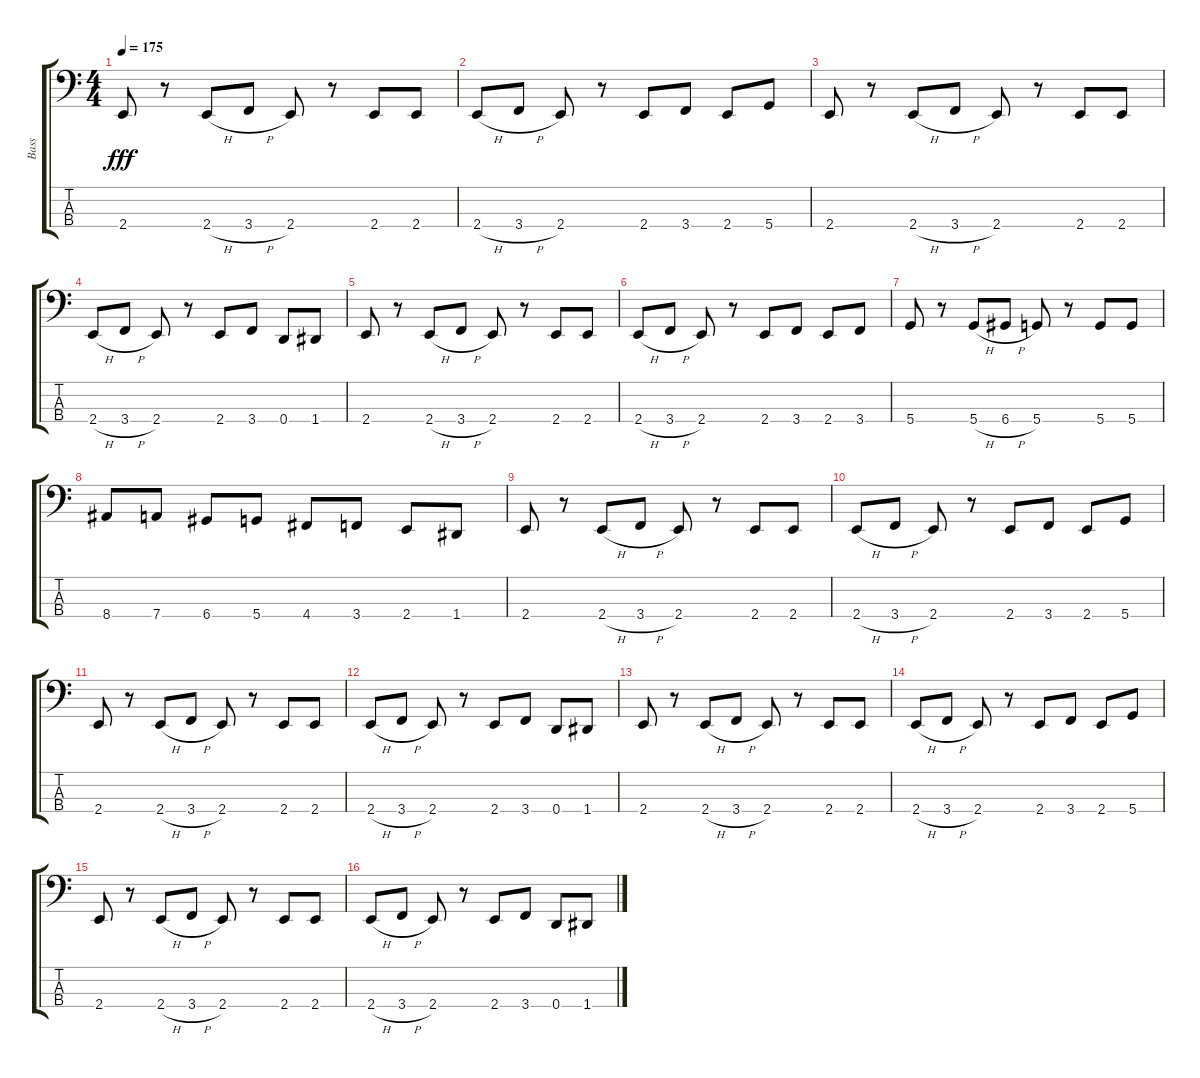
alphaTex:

\track ("Bass" "Bass") {instrument electricbasspick}
\staff {score tabs}
\tuning (G2 D2 A1 D1) {hide}
\ts (4 4)
\tempo 175
\clef f4
\ks c
2.4.8{dy fff} r.8 2.4{h}.8 3.4{h}.8 2.4.8 r.8 2.4.8 2.4.8 |
2.4{h}.8 3.4{h}.8 2.4.8 r.8 2.4.8 3.4.8 2.4.8 5.4.8 |
2.4.8 r.8 2.4{h}.8 3.4{h}.8 2.4.8 r.8 2.4.8 2.4.8 |
2.4{h}.8 3.4{h}.8 2.4.8 r.8 2.4.8 3.4.8 0.4.8 1.4.8 |
2.4.8 r.8 2.4{h}.8 3.4{h}.8 2.4.8 r.8 2.4.8 2.4.8 |
2.4{h}.8 3.4{h}.8 2.4.8 r.8 2.4.8 3.4.8 2.4.8 3.4.8 |
5.4.8 r.8 5.4{h}.8 6.4{h}.8 5.4.8 r.8 5.4.8 5.4.8 |
8.4.8 7.4.8 6.4.8 5.4.8 4.4.8 3.4.8 2.4.8 1.4.8 |
2.4.8 r.8 2.4{h}.8 3.4{h}.8 2.4.8 r.8 2.4.8 2.4.8 |
2.4{h}.8 3.4{h}.8 2.4.8 r.8 2.4.8 3.4.8 2.4.8 5.4.8 |
2.4.8 r.8 2.4{h}.8 3.4{h}.8 2.4.8 r.8 2.4.8 2.4.8 |
2.4{h}.8 3.4{h}.8 2.4.8 r.8 2.4.8 3.4.8 0.4.8 1.4.8 |
2.4.8 r.8 2.4{h}.8 3.4{h}.8 2.4.8 r.8 2.4.8 2.4.8 |
2.4{h}.8 3.4{h}.8 2.4.8 r.8 2.4.8 3.4.8 2.4.8 5.4.8 |
2.4.8 r.8 2.4{h}.8 3.4{h}.8 2.4.8 r.8 2.4.8 2.4.8 |
2.4{h}.8 3.4{h}.8 2.4.8 r.8 2.4.8 3.4.8 0.4.8 1.4.8
